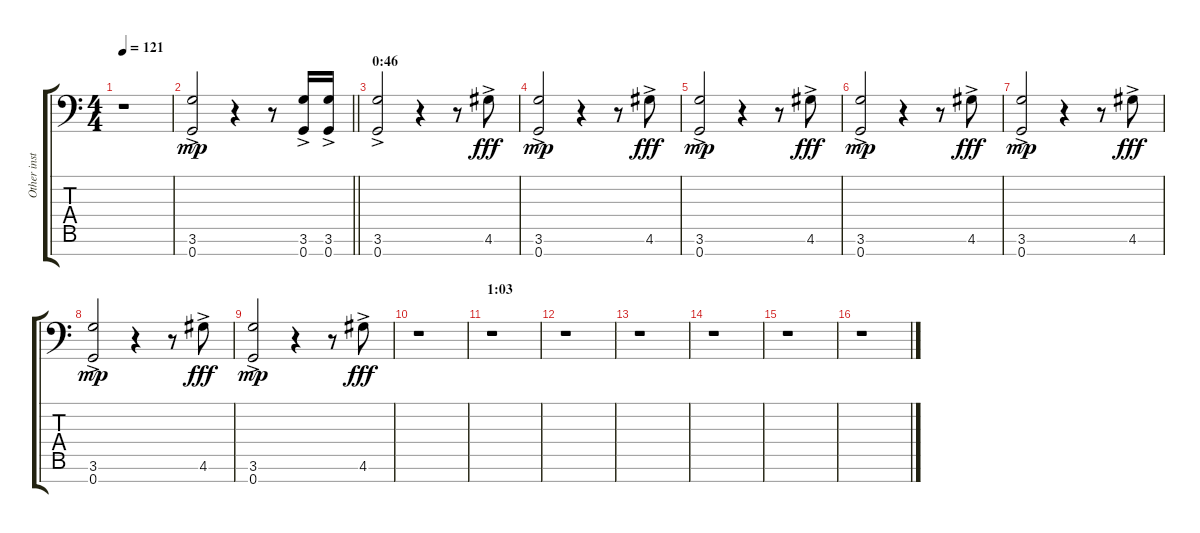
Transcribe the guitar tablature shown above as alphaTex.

\track ("Other instruments" "Other inst") {instrument acousticguitarnylon}
\staff {score tabs}
\tuning (E4 B3 G3 D3 A2 E2 G1) {hide}
\ts (4 4)
\tempo 121
\clef f4
\ks c
r.1{dy f instrument timpani} |
\barLineRight lightlight
(3.6{ac} 0.7).2{dy mp instrument timpani} r.4 r.8 (3.6{ac} 0.7).16{instrument timpani} (3.6{ac} 0.7).16{instrument timpani} |
\section ("" "0:46")
(3.6{ac} 0.7).2{instrument timpani} r.4 r.8 4.6{ac}.8{dy fff instrument timpani} |
(3.6{ac} 0.7).2{dy mp instrument timpani} r.4 r.8 4.6{ac}.8{dy fff instrument timpani} |
(3.6{ac} 0.7).2{dy mp instrument timpani} r.4 r.8 4.6{ac}.8{dy fff instrument timpani} |
(3.6{ac} 0.7).2{dy mp instrument timpani} r.4 r.8 4.6{ac}.8{dy fff instrument timpani} |
(3.6{ac} 0.7).2{dy mp instrument timpani} r.4 r.8 4.6{ac}.8{dy fff instrument timpani} |
(3.6{ac} 0.7).2{dy mp instrument timpani} r.4 r.8 4.6{ac}.8{dy fff instrument timpani} |
(3.6{ac} 0.7).2{dy mp instrument timpani} r.4 r.8 4.6{ac}.8{dy fff instrument timpani} |
r.1 |
\section ("" "1:03")
r.1 |
r.1 |
r.1 |
r.1 |
r.1 |
r.1
